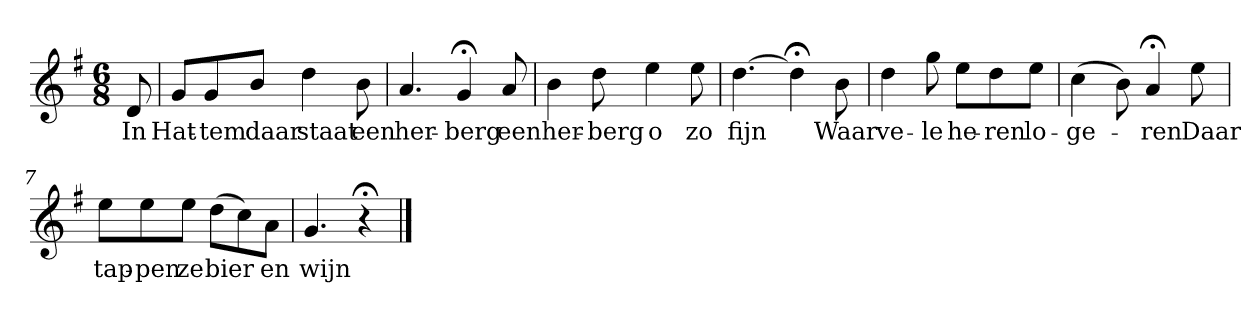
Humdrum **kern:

**kern	**text
*part1	*part1
*staff1	*staff1
*k[f#]	*
*G:	*
*M6/8	*
*MM90	*
=	=
8d	In
=1	=1
8gL	Hat-
8g	-tem
8bJ	daar
4dd	staat
8b	een
=2	=2
4.a	her-
4g;<	-berg
8a	een
=3	=3
4b	her-
8dd	-berg
4ee	o
8ee	zo
=4	=4
[4.dd	fijn
4dd;<]	.
8b	Waar
=5	=5
4dd	ve-
8gg	-le
8eeL	he-
8dd	-ren
8eeJ	lo-
=6	=6
(4cc	-ge-
8b)	.
4a;<	-ren
8ee	Daar
=7	=7
8eeL	tap-
8ee	-pen
8eeJ	ze
(8ddL	bier
8cc)	.
8aJ	en
=8	=8
4.g	wijn
4r;<	.
==	==
*-	*-
